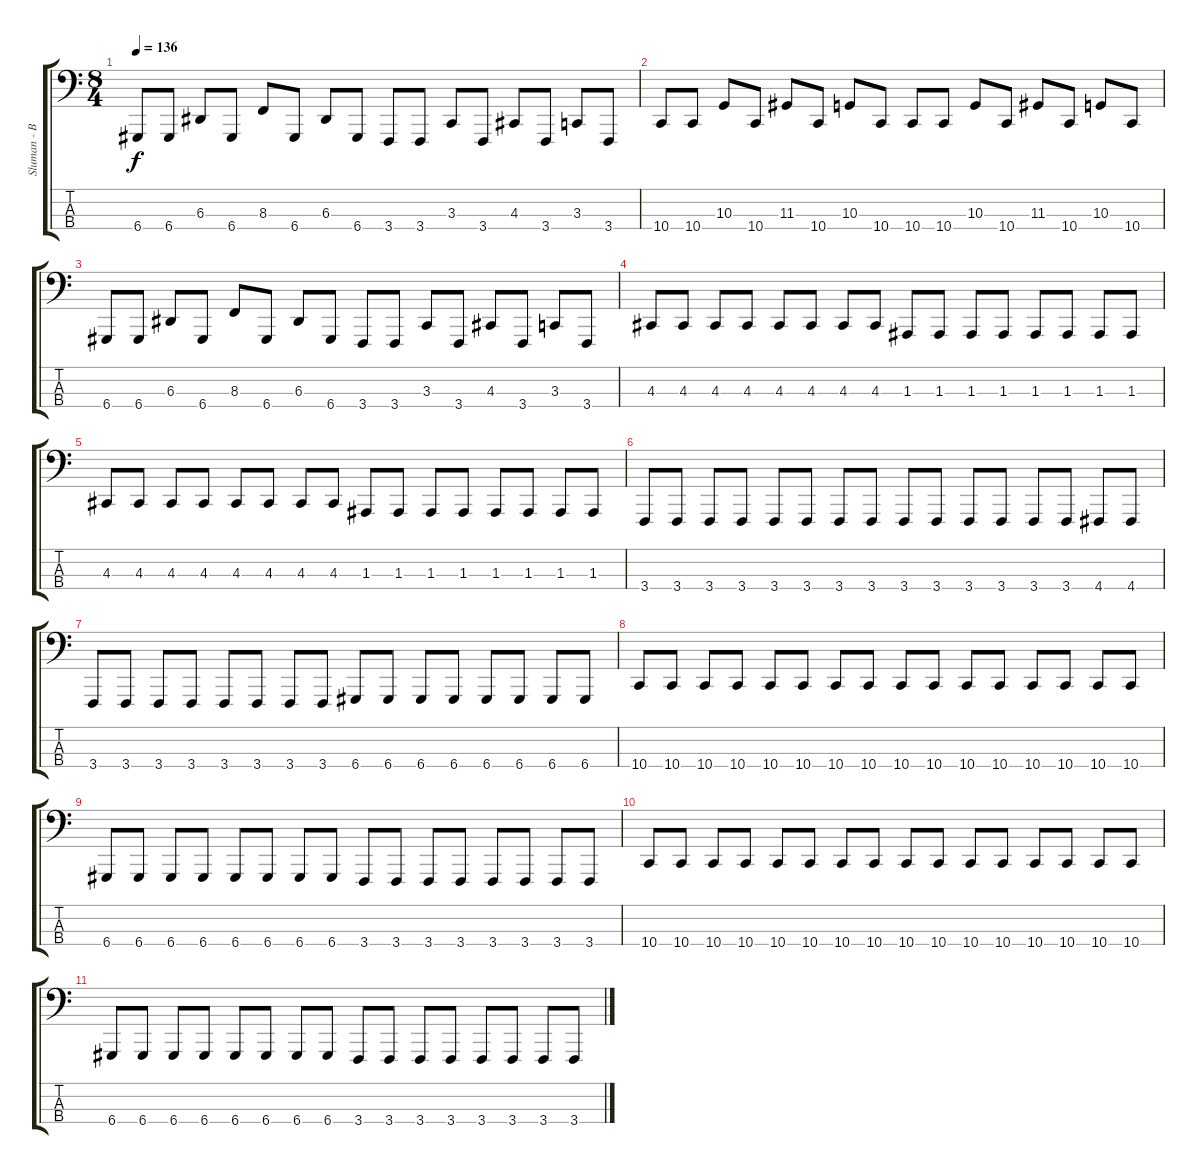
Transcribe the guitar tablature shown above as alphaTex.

\track ("Sluman - Bass" "Sluman - B") {instrument lead5charang}
\staff {score tabs}
\tuning (G2 D2 A1 D1) {hide}
\ts (8 4)
\tempo 136
\clef f4
\ks c
6.4.8{dy f} 6.4.8 6.3.8 6.4.8 8.3.8 6.4.8 6.3.8 6.4.8 3.4.8 3.4.8 3.3.8 3.4.8 4.3.8 3.4.8 3.3.8 3.4.8 |
10.4.8 10.4.8 10.3.8 10.4.8 11.3.8 10.4.8 10.3.8 10.4.8 10.4.8 10.4.8 10.3.8 10.4.8 11.3.8 10.4.8 10.3.8 10.4.8 |
6.4.8 6.4.8 6.3.8 6.4.8 8.3.8 6.4.8 6.3.8 6.4.8 3.4.8 3.4.8 3.3.8 3.4.8 4.3.8 3.4.8 3.3.8 3.4.8 |
4.3.8 4.3.8 4.3.8 4.3.8 4.3.8 4.3.8 4.3.8 4.3.8 1.3.8 1.3.8 1.3.8 1.3.8 1.3.8 1.3.8 1.3.8 1.3.8 |
4.3.8 4.3.8 4.3.8 4.3.8 4.3.8 4.3.8 4.3.8 4.3.8 1.3.8 1.3.8 1.3.8 1.3.8 1.3.8 1.3.8 1.3.8 1.3.8 |
3.4.8 3.4.8 3.4.8 3.4.8 3.4.8 3.4.8 3.4.8 3.4.8 3.4.8 3.4.8 3.4.8 3.4.8 3.4.8 3.4.8 4.4.8 4.4.8 |
3.4.8 3.4.8 3.4.8 3.4.8 3.4.8 3.4.8 3.4.8 3.4.8 6.4.8 6.4.8 6.4.8 6.4.8 6.4.8 6.4.8 6.4.8 6.4.8 |
10.4.8 10.4.8 10.4.8 10.4.8 10.4.8 10.4.8 10.4.8 10.4.8 10.4.8 10.4.8 10.4.8 10.4.8 10.4.8 10.4.8 10.4.8 10.4.8 |
6.4.8 6.4.8 6.4.8 6.4.8 6.4.8 6.4.8 6.4.8 6.4.8 3.4.8 3.4.8 3.4.8 3.4.8 3.4.8 3.4.8 3.4.8 3.4.8 |
10.4.8 10.4.8 10.4.8 10.4.8 10.4.8 10.4.8 10.4.8 10.4.8 10.4.8 10.4.8 10.4.8 10.4.8 10.4.8 10.4.8 10.4.8 10.4.8 |
6.4.8 6.4.8 6.4.8 6.4.8 6.4.8 6.4.8 6.4.8 6.4.8 3.4.8 3.4.8 3.4.8 3.4.8 3.4.8 3.4.8 3.4.8 3.4.8
